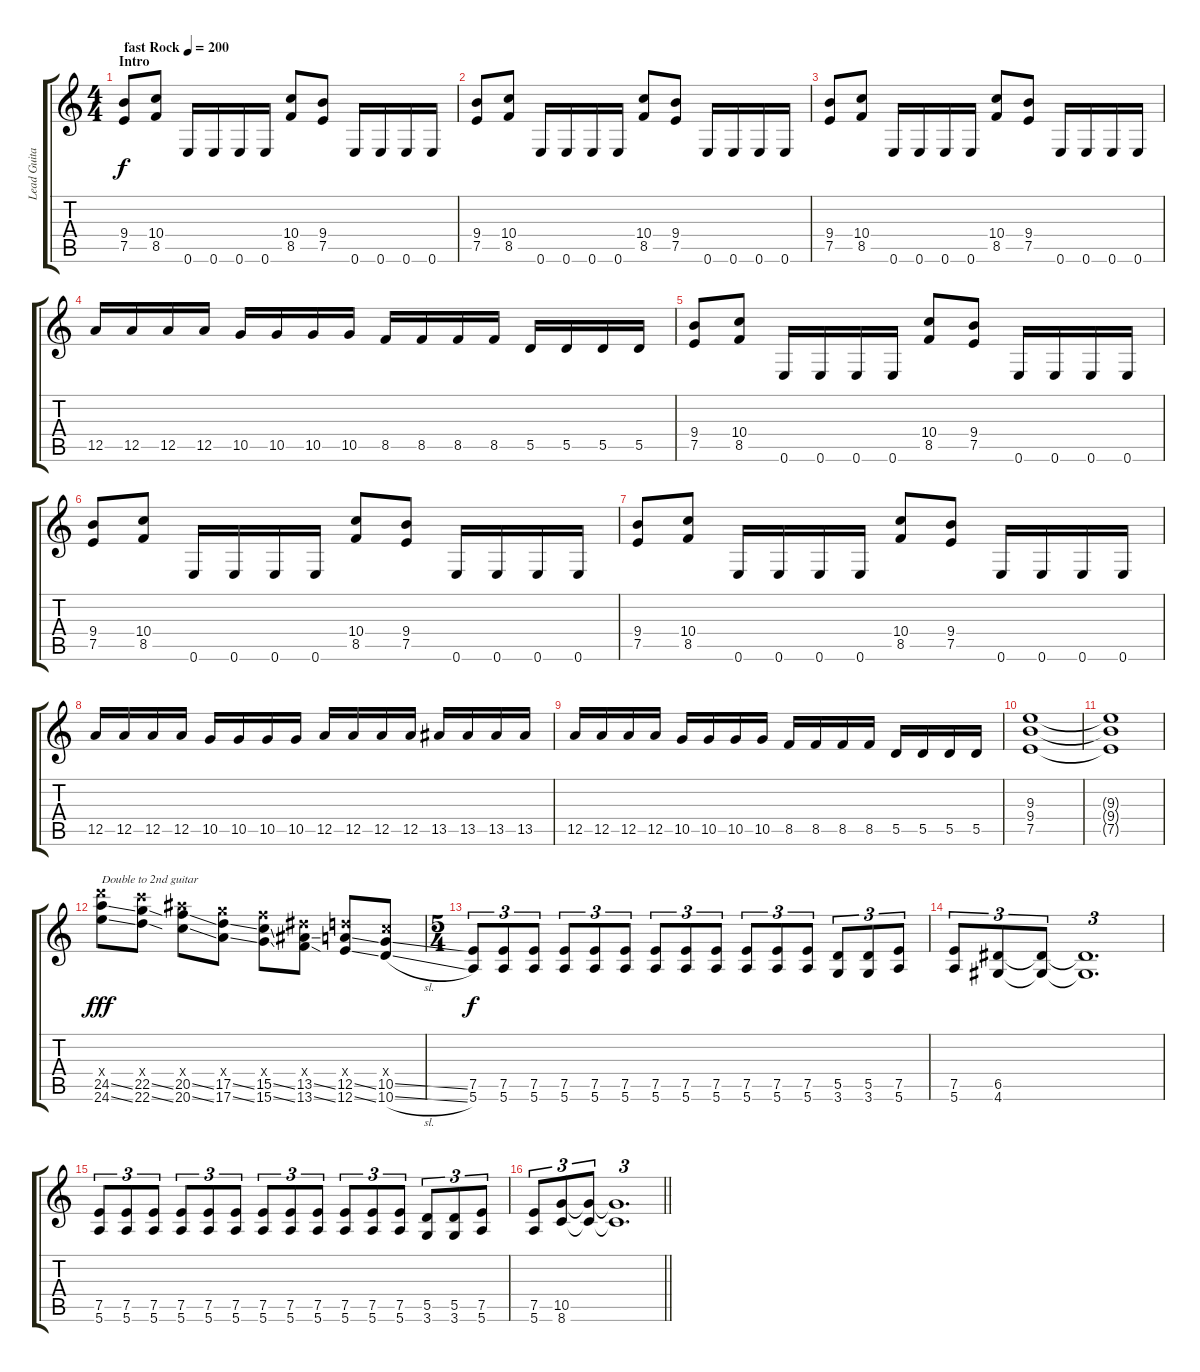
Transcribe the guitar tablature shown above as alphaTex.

\track ("Lead Guitar" "Lead Guita") {instrument distortionguitar}
\staff {score tabs}
\tuning (E4 B3 G3 D3 A2 E2) {hide}
\ts (4 4)
\section ("" "Intro")
\tempo (200 "fast Rock")
\clef g2
\ks c
(9.4 7.5).8{dy f instrument distortionguitar} (10.4 8.5).8 0.6.16 0.6.16 0.6.16 0.6.16 (10.4 8.5).8 (9.4 7.5).8 0.6.16 0.6.16 0.6.16 0.6.16 |
(9.4 7.5).8 (10.4 8.5).8 0.6.16 0.6.16 0.6.16 0.6.16 (10.4 8.5).8 (9.4 7.5).8 0.6.16 0.6.16 0.6.16 0.6.16 |
(9.4 7.5).8 (10.4 8.5).8 0.6.16 0.6.16 0.6.16 0.6.16 (10.4 8.5).8 (9.4 7.5).8 0.6.16 0.6.16 0.6.16 0.6.16 |
12.5.16 12.5.16 12.5.16 12.5.16 10.5.16 10.5.16 10.5.16 10.5.16 8.5.16 8.5.16 8.5.16 8.5.16 5.5.16 5.5.16 5.5.16 5.5.16 |
(9.4 7.5).8 (10.4 8.5).8 0.6.16 0.6.16 0.6.16 0.6.16 (10.4 8.5).8 (9.4 7.5).8 0.6.16 0.6.16 0.6.16 0.6.16 |
(9.4 7.5).8 (10.4 8.5).8 0.6.16 0.6.16 0.6.16 0.6.16 (10.4 8.5).8 (9.4 7.5).8 0.6.16 0.6.16 0.6.16 0.6.16 |
(9.4 7.5).8 (10.4 8.5).8 0.6.16 0.6.16 0.6.16 0.6.16 (10.4 8.5).8 (9.4 7.5).8 0.6.16 0.6.16 0.6.16 0.6.16 |
12.5.16 12.5.16 12.5.16 12.5.16 10.5.16 10.5.16 10.5.16 10.5.16 12.5.16 12.5.16 12.5.16 12.5.16 13.5.16 13.5.16 13.5.16 13.5.16 |
12.5.16 12.5.16 12.5.16 12.5.16 10.5.16 10.5.16 10.5.16 10.5.16 8.5.16 8.5.16 8.5.16 8.5.16 5.5.16 5.5.16 5.5.16 5.5.16 |
(9.3 9.4 7.5).1 |
(9.3{t} 9.4{t} 7.5{t}).1 |
(24.4{x} 24.5{ss} 24.6{ss}).8{txt "Double to 2nd guitar" dy fff instrument guitarfretnoise} (22.4{x} 22.5{ss} 22.6{ss}).8 (20.4{x} 20.5{ss} 20.6{ss}).8 (17.4{x} 17.5{ss} 17.6{ss}).8 (15.4{x} 15.5{ss} 15.6{ss}).8 (13.4{x} 13.5{ss} 13.6{ss}).8 (12.4{x} 12.5{ss} 12.6{ss}).8 (10.4{x} 10.5{ss} 10.6{sl}).8 |
\ts (5 4)
(7.5 5.6).8{tu (3 2) dy f instrument distortionguitar} (7.5 5.6).8{tu (3 2)} (7.5 5.6).8{tu (3 2)} (7.5 5.6).8{tu (3 2)} (7.5 5.6).8{tu (3 2)} (7.5 5.6).8{tu (3 2)} (7.5 5.6).8{tu (3 2)} (7.5 5.6).8{tu (3 2)} (7.5 5.6).8{tu (3 2)} (7.5 5.6).8{tu (3 2)} (7.5 5.6).8{tu (3 2)} (7.5 5.6).8{tu (3 2)} (5.5 3.6).8{tu (3 2)} (5.5 3.6).8{tu (3 2)} (7.5 5.6).8{tu (3 2)} |
(7.5 5.6).8{tu (3 2)} (6.5 4.6).8{tu (3 2)} (6.5{t} 4.6{t}).8{tu (3 2)} (6.5{t} 4.6{t}).1{d tu (3 2)} |
(7.5 5.6).8{tu (3 2)} (7.5 5.6).8{tu (3 2)} (7.5 5.6).8{tu (3 2)} (7.5 5.6).8{tu (3 2)} (7.5 5.6).8{tu (3 2)} (7.5 5.6).8{tu (3 2)} (7.5 5.6).8{tu (3 2)} (7.5 5.6).8{tu (3 2)} (7.5 5.6).8{tu (3 2)} (7.5 5.6).8{tu (3 2)} (7.5 5.6).8{tu (3 2)} (7.5 5.6).8{tu (3 2)} (5.5 3.6).8{tu (3 2)} (5.5 3.6).8{tu (3 2)} (7.5 5.6).8{tu (3 2)} |
\barLineRight lightlight
(7.5 5.6).8{tu (3 2)} (10.5 8.6).8{tu (3 2)} (10.5{t} 8.6{t}).8{tu (3 2)} (10.5{t} 8.6{t}).1{d tu (3 2)}
